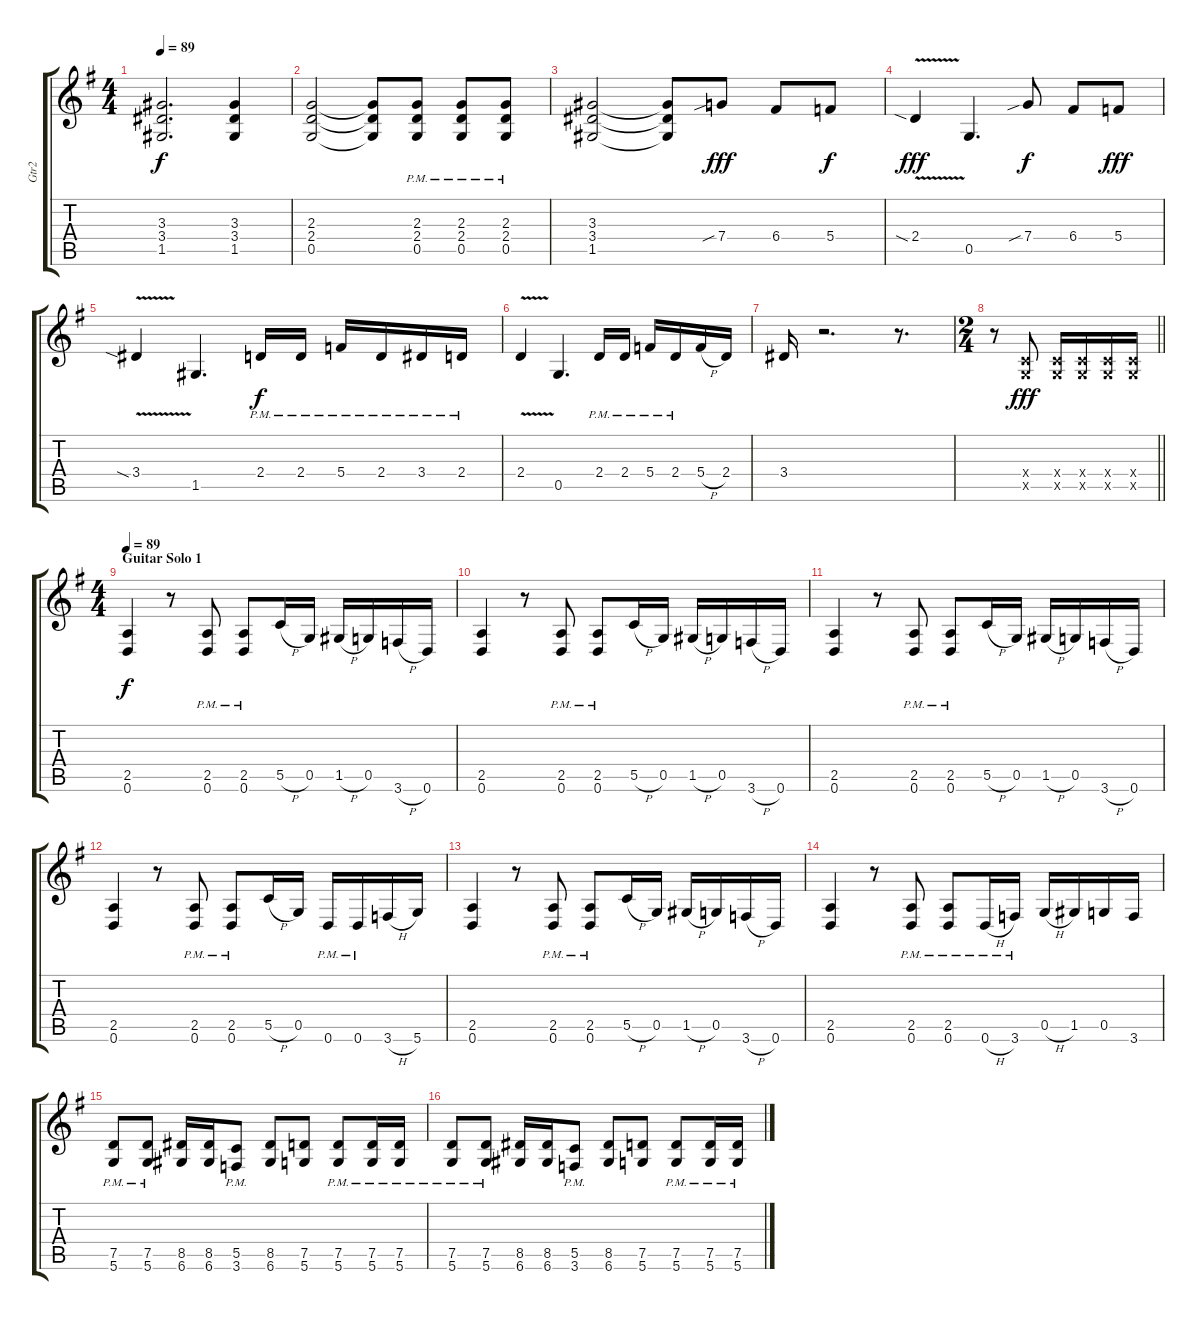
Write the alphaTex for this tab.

\track ("Gtr2" "Gtr2") {instrument distortionguitar}
\staff {score tabs}
\tuning (D4 A3 F3 C3 G2 D2) {hide}
\ts (4 4)
\tempo 89
\clef g2
\ks g
(3.3 3.4 1.5).2{d dy f} (3.3 3.4 1.5).4 |
(2.3 2.4 0.5).2 (2.3{t} 2.4{t} 0.5{t}).8 (2.3{pm} 2.4{pm} 0.5{pm}).8 (2.3{pm} 2.4{pm} 0.5{pm}).8 (2.3{pm} 2.4{pm} 0.5{pm}).8 |
(3.3 3.4 1.5).2 (3.3{t} 3.4{t} 1.5{t}).8 7.4{sib}.8{dy fff} 6.4.8 5.4.8{dy f} |
2.4{v sia}.4{dy fff} 0.5.4{d} 7.4{sib}.8{dy f} 6.4.8 5.4.8{dy fff} |
3.4{v sia}.4 1.5.4{d} 2.4{pm}.16{dy f} 2.4{pm}.16 5.4{pm}.16 2.4{pm}.16 3.4{pm}.16 2.4{pm}.16 |
2.4{v}.4 0.5.4{d} 2.4{pm}.16 2.4{pm}.16 5.4{pm}.16 2.4{pm}.16 5.4{h}.16 2.4.16 |
3.4.16 r.2{d} r.8{d} |
\ts (2 4)
\barLineRight lightlight
r.8 (0.4{x} 0.5{x}).8{dy fff} (0.4{x} 0.5{x}).16 (0.4{x} 0.5{x}).16 (0.4{x} 0.5{x}).16 (0.4{x} 0.5{x}).16 |
\ts (4 4)
\section ("" "Guitar Solo 1")
\tempo 89
(2.5 0.6).4{dy f} r.8 (2.5{pm} 0.6{pm}).8 (2.5{pm} 0.6{pm}).8 5.5{h}.16 0.5.16 1.5{h}.16 0.5.16 3.6{h}.16 0.6.16 |
(2.5 0.6).4 r.8 (2.5{pm} 0.6{pm}).8 (2.5{pm} 0.6{pm}).8 5.5{h}.16 0.5.16 1.5{h}.16 0.5.16 3.6{h}.16 0.6.16 |
(2.5 0.6).4 r.8 (2.5{pm} 0.6{pm}).8 (2.5{pm} 0.6{pm}).8 5.5{h}.16 0.5.16 1.5{h}.16 0.5.16 3.6{h}.16 0.6.16 |
(2.5 0.6).4 r.8 (2.5{pm} 0.6{pm}).8 (2.5{pm} 0.6{pm}).8 5.5{h}.16 0.5.16 0.6{pm}.16 0.6{pm}.16 3.6{h}.16 5.6.16 |
(2.5 0.6).4 r.8 (2.5{pm} 0.6{pm}).8 (2.5{pm} 0.6{pm}).8 5.5{h}.16 0.5.16 1.5{h}.16 0.5.16 3.6{h}.16 0.6.16 |
(2.5 0.6).4 r.8 (2.5{pm} 0.6{pm}).8 (2.5{pm} 0.6{pm}).8 0.6{h pm}.16 3.6{pm}.16 0.5{h}.16 1.5.16 0.5.16 3.6.16 |
(7.5{pm} 5.6{pm}).8 (7.5{pm} 5.6{pm}).8 (8.5 6.6).16 (8.5 6.6).16 (5.5{pm} 3.6{pm}).8 (8.5 6.6).8 (7.5 5.6).8 (7.5{pm} 5.6{pm}).8 (7.5{pm} 5.6{pm}).16 (7.5{pm} 5.6{pm}).16 |
(7.5{pm} 5.6{pm}).8 (7.5{pm} 5.6{pm}).8 (8.5 6.6).16 (8.5 6.6).16 (5.5{pm} 3.6{pm}).8 (8.5 6.6).8 (7.5 5.6).8 (7.5{pm} 5.6{pm}).8 (7.5{pm} 5.6{pm}).16 (7.5{pm} 5.6{pm}).16
